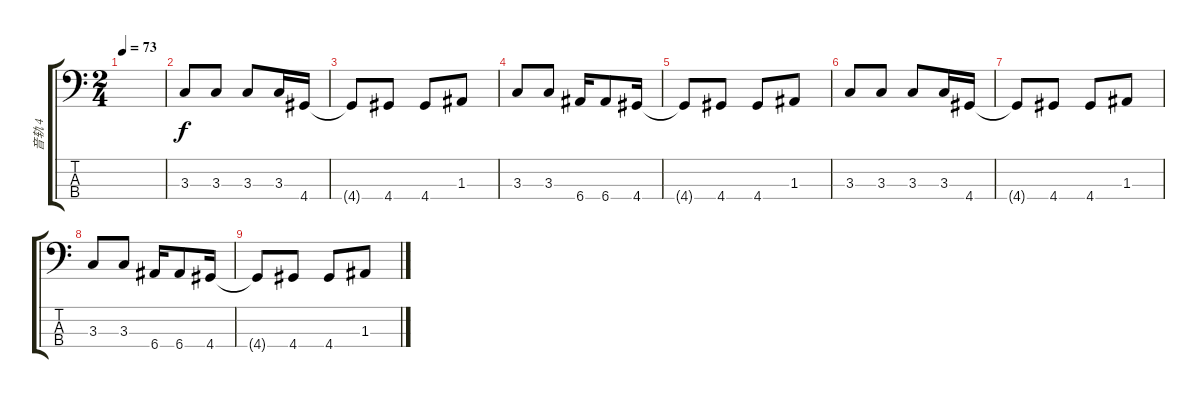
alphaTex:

\track ("音轨 4" "音轨 4") {instrument electricbassfinger}
\staff {score tabs}
\tuning (G2 D2 A1 E1) {hide}
\ts (2 4)
\tempo 73
\clef f4
\ks c
|
3.3.8 3.3.8 3.3.8 3.3.16 4.4.16 |
4.4{t}.8 4.4.8 4.4.8 1.3.8 |
3.3.8 3.3.8 6.4.16 6.4.8 4.4.16 |
4.4{t}.8 4.4.8 4.4.8 1.3.8 |
3.3.8 3.3.8 3.3.8 3.3.16 4.4.16 |
4.4{t}.8 4.4.8 4.4.8 1.3.8 |
3.3.8 3.3.8 6.4.16 6.4.8 4.4.16 |
4.4{t}.8 4.4.8 4.4.8 1.3.8
